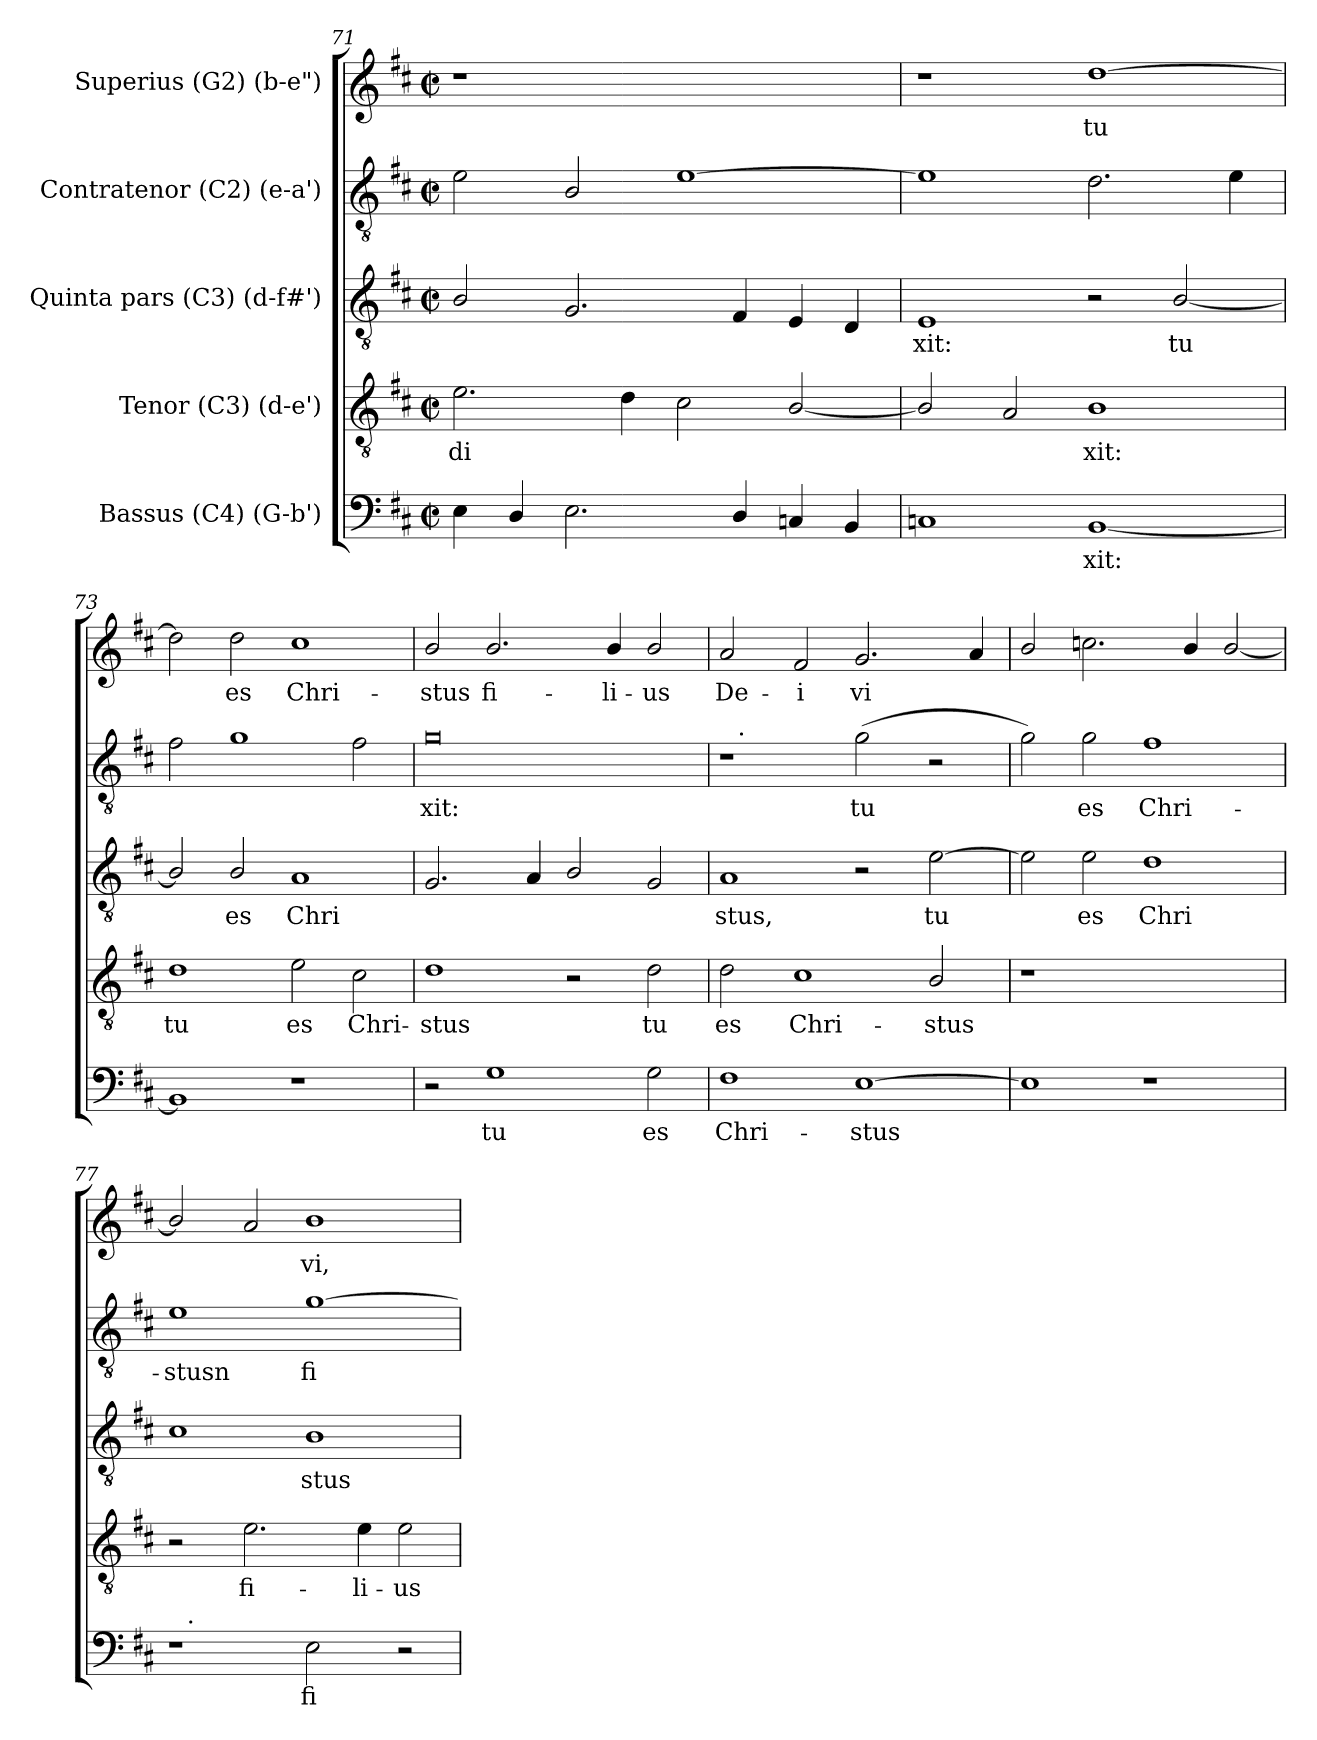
**kern	**text	**kern	**text	**kern	**text	**kern	**text	**kern	**text
*part5	*part5	*part4	*part4	*part3	*part3	*part2	*part2	*part1	*part1
*staff5	*staff5	*staff4	*staff4	*staff3	*staff3	*staff2	*staff2	*staff1	*staff1
*I"Bassus (C4)  (G-b')	*	*I"Tenor (C3)  (d-e')	*	*I"Quinta pars (C3)  (d-f#')	*	*I"Contratenor (C2)  (e-a')	*	*I"Superius (G2)  (b-e")	*
*clefF4	*	*clefGv2	*	*clefGv2	*	*clefGv2	*	*clefG2	*
*k[f#c#]	*	*k[f#c#]	*	*k[f#c#]	*	*k[f#c#]	*	*k[f#c#]	*
*D:	*	*D:	*	*D:	*	*D:	*	*D:	*
*M2/2	*	*M2/2	*	*M2/2	*	*M2/2	*	*M2/2	*
*met(c|)	*	*met(c|)	*	*met(c|)	*	*met(c|)	*	*met(c|)	*
=71	=71	=71	=71	=71	=71	=71	=71	=71	=71
!	!LO:LY:b:cj	!	!LO:LY:b:cj	!	!LO:LY:b:cj	!	!LO:LY:b:cj	!	!
4E\	--	2.e\	di-	2B/	--	2e\	--	1r	.
!	!LO:LY:b:cj	!	!	!	!	!	!	!	!
4D/	--	.	.	.	.	.	.	.	.
!	!LO:LY:b:cj	!	!	!	!LO:LY:b:cj	!	!LO:LY:b:cj	!	!
2.E\	--	.	.	2.G/	--	2B/	--	.	.
!	!	!	!LO:LY:b:cj	!	!	!	!	!	!
.	.	4d\	--	.	.	.	.	.	.
!	!	!	!LO:LY:b:cj	!	!	!	!LO:LY:b:cj	!	!
.	.	2c#\	--	.	.	[>1e	--	1ryy	.
!	!LO:LY:b:cj	!	!	!	!LO:LY:b:cj	!	!	!	!
4D/	--	.	.	4F#/	--	.	.	.	.
!	!LO:LY:b:cj	!	!LO:LY:b:cj	!	!LO:LY:b:cj	!	!	!	!
4C/	--	[<2B/	--	4E/	--	.	.	.	.
!	!LO:LY:b:cj	!	!	!	!LO:LY:b:cj	!	!	!	!
4BB/	--	.	.	4D/	--	.	.	.	.
=72	=72	=72	=72	=72	=72	=72	=72	=72	=72
!	!LO:LY:b:cj	!	!LO:LY:b:cj	!	!LO:LY:b:cj	!	!LO:LY:b:cj	!	!
1C	--	2B/]	--	1E	-xit:	1e]	--	1r	.
!	!	!	!LO:LY:b:cj	!	!	!	!	!	!
.	.	2A/	--	.	.	.	.	.	.
!	!LO:LY:b:cj	!	!LO:LY:b:cj	!	!	!	!LO:LY:b:cj	!	!LO:LY:b:cj
[<1BB	-xit:	1B	-xit:	2r	.	2.d\	--	[>1dd	tu
!	!	!	!	!	!LO:LY:b:cj	!	!	!	!
.	.	.	.	[<2B/	tu	.	.	.	.
!	!	!	!	!	!	!	!LO:LY:b:cj	!	!
.	.	.	.	.	.	4e\	--	.	.
=73	=73	=73	=73	=73	=73	=73	=73	=73	=73
!	!LO:LY:b:cj	!	!LO:LY:b:cj	!	!LO:LY:b:cj	!	!LO:LY:b:cj	!	!LO:LY:b:cj
1BB]	.	1d	tu	2B/]	.	2f#\	--	2dd\]	.
!	!	!	!	!	!LO:LY:b:cj	!	!LO:LY:b:cj	!	!LO:LY:b:cj
.	.	.	.	2B/	es	1g	--	2dd\	es
!	!	!	!LO:LY:b:cj	!	!LO:LY:b:cj	!	!	!	!LO:LY:b:cj
1r	.	2e\	es	1A	Chri-	.	.	1cc#	Chri-
!	!	!	!LO:LY:b:cj	!	!	!	!LO:LY:b:cj	!	!
.	.	2c#\	Chri-	.	.	2f#\	--	.	.
!!LO:PB:g=z
=74	=74	=74	=74	=74	=74	=74	=74	=74	=74
!	!	!	!LO:LY:b:cj	!	!LO:LY:b:cj	!	!LO:LY:b:cj	!	!LO:LY:b:cj
2r	.	1d	-stus	2.G/	--	0g	-xit:	2b/	-stus
!	!LO:LY:b:cj	!	!	!	!	!	!	!	!LO:LY:b:cj
1G	tu	.	.	.	.	.	.	2.b/	fi-
!	!	!	!	!	!LO:LY:b:cj	!	!	!	!
.	.	.	.	4A/	--	.	.	.	.
!	!	!	!	!	!LO:LY:b:cj	!	!	!	!
.	.	2r	.	2B/	--	.	.	.	.
!	!	!	!	!	!	!	!	!	!LO:LY:b:cj
.	.	.	.	.	.	.	.	4b/	-li-
!	!LO:LY:b:cj	!	!LO:LY:b:cj	!	!LO:LY:b:cj	!	!	!	!LO:LY:b:cj
2G\	es	2d\	tu	2G/	--	.	.	2b/	-us
=75	=75	=75	=75	=75	=75	=75	=75	=75	=75
!	!LO:LY:b:cj	!	!LO:LY:b:cj	!	!LO:LY:b:cj	!	!	!	!LO:LY:b:cj
*	*	*	*	*	*	*^	*	*	*
1F#	Chri-	2d\	es	1A	-stus,	1r	16ryy	.	2a/	De-
!	!	!	!	!	!	!	!LO:TX:a:t=.	!	!	!
.	.	.	.	.	.	.	1ryy	.	.	.
!	!	!	!LO:LY:b:cj	!	!	!	!	!	!	!LO:LY:b:cj
.	.	1c#	Chri-	.	.	.	.	.	2f#/	-i
!	!LO:LY:b:cj	!	!	!	!	!	!	!LO:LY:b:cj	!	!LO:LY:b:cj
[>1E	-stus	.	.	2r	.	(>2g\	.	tu	2.g/	vi-
.	.	.	.	.	.	.	2...ryy	.	.	.
!	!	!	!LO:LY:b:cj	!	!LO:LY:b:cj	!	!	!	!	!
.	.	2B/	-stus	[>2e\	tu	2r	.	.	.	.
!	!	!	!	!	!	!	!	!	!	!LO:LY:b:cj
.	.	.	.	.	.	.	.	.	4a/	--
=76	=76	=76	=76	=76	=76	=76	=76	=76	=76	=76
!	!LO:LY:b:cj	!	!	!	!LO:LY:b:cj	!	!	!LO:LY:b:cj	!	!LO:LY:b:cj
*	*	*	*	*	*	*v	*v	*	*	*
1E]	.	1r	.	2e\]	.	2g\)	.	2b/	--
!	!	!	!	!	!LO:LY:b:cj	!	!LO:LY:b:cj	!	!LO:LY:b:cj
.	.	.	.	2e\	es	2g\	es	2.cc\	--
!	!	!	!	!	!LO:LY:b:cj	!	!LO:LY:b:cj	!	!
1r	.	1ryy	.	1d	Chri-	1f#	Chri-	.	.
!	!	!	!	!	!	!	!	!	!LO:LY:b:cj
.	.	.	.	.	.	.	.	4b/	--
!	!	!	!	!	!	!	!	!	!LO:LY:b:cj
.	.	.	.	.	.	.	.	[<2b/	--
=77	=77	=77	=77	=77	=77	=77	=77	=77	=77
!	!	!	!	!	!LO:LY:b:cj	!	!LO:LY:b:cj	!	!LO:LY:b:cj
*^	*	*	*	*	*	*	*	*	*
1r	16ryy	.	2r	.	1c#	--	1e	-stusn	2b/]	--
!	!LO:TX:a:t=.	!	!	!	!	!	!	!	!	!
.	1ryy	.	.	.	.	.	.	.	.	.
!	!	!	!	!LO:LY:b:cj	!	!	!	!	!	!LO:LY:b:cj
.	.	.	2.e\	fi-	.	.	.	.	2a/	--
!	!	!LO:LY:b:cj	!	!	!	!LO:LY:b:cj	!	!LO:LY:b:cj	!	!LO:LY:b:cj
2E\	.	fi-	.	.	1B	-stus	[>1g	fi-	1b	-vi,
.	2...ryy	.	.	.	.	.	.	.	.	.
!	!	!	!	!LO:LY:b:cj	!	!	!	!	!	!
.	.	.	4e\	-li-	.	.	.	.	.	.
!	!	!	!	!LO:LY:b:cj	!	!	!	!	!	!
2r	.	.	2e\	-us	.	.	.	.	.	.
*v	*v	*	*	*	*	*	*	*	*	*
=	=	=	=	=	=	=	=	=	=
*-	*-	*-	*-	*-	*-	*-	*-	*-	*-
